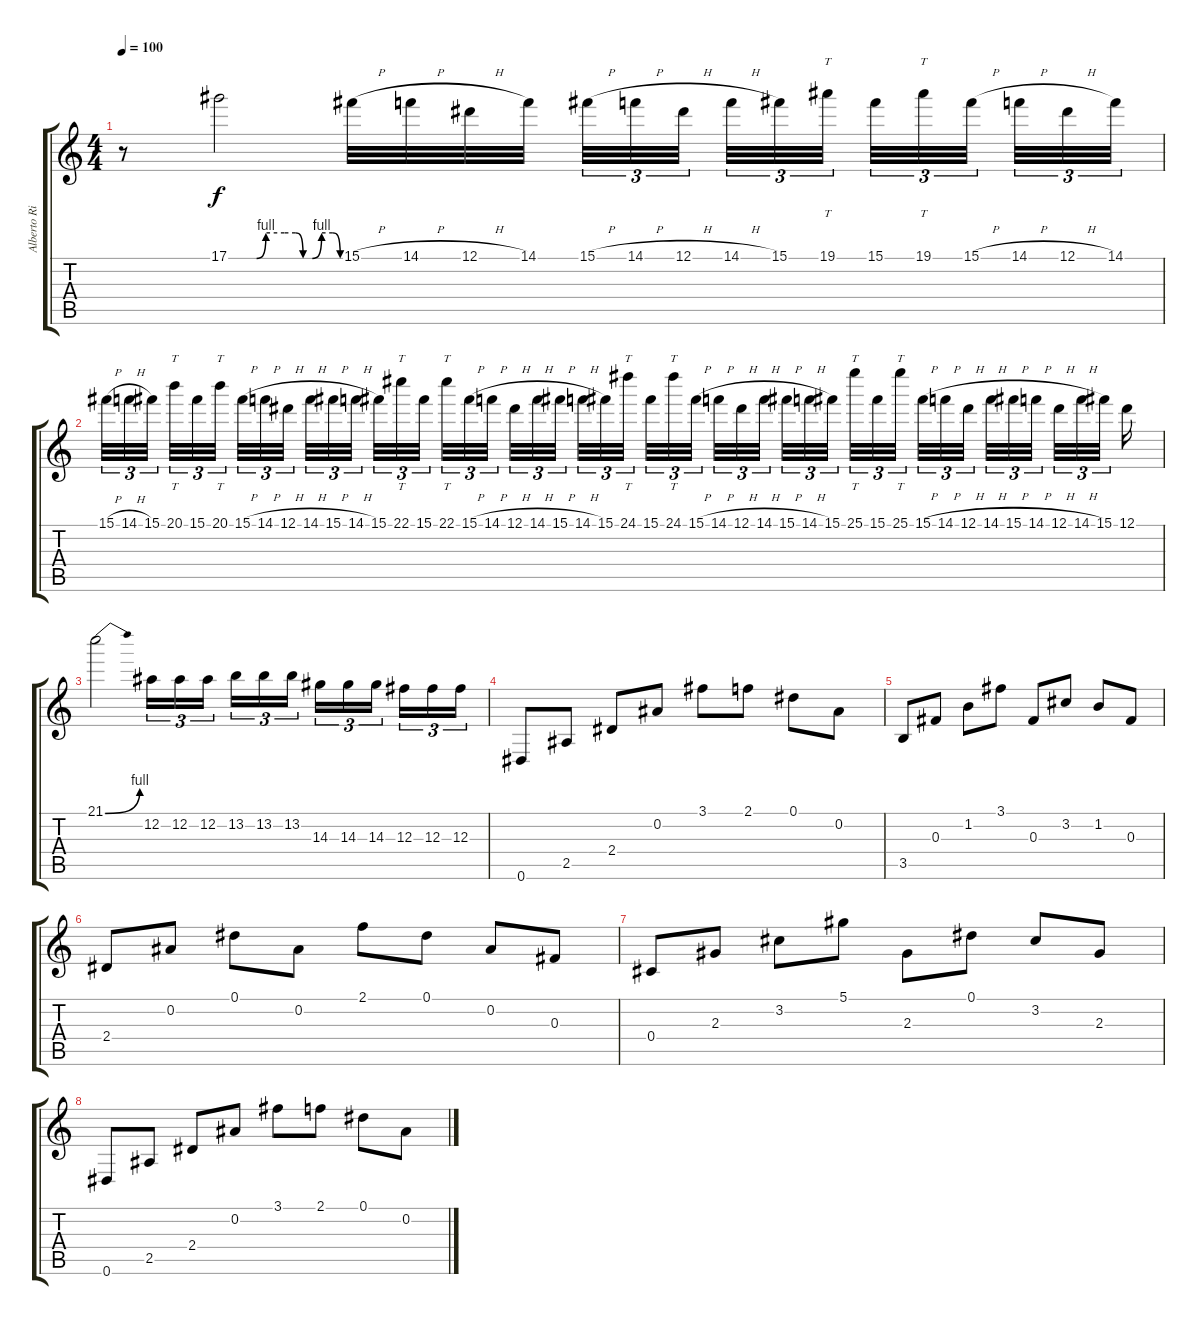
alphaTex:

\track ("Alberto Rionda" "Alberto Ri") {instrument distortionguitar}
\staff {score tabs}
\tuning (Eb4 Bb3 Gb3 Db3 Ab2 Eb2) {hide}
\ts (4 4)
\tempo 100
\clef g2
\ks c
r.8{dy f} 17.1{be (custom 0 0 15 0 20 4 30 4 36 4 40 0 45 0 50 4 56 4 60 0)}.2 15.1{h}.32 14.1{h}.32 12.1{h}.32 14.1.32 15.1{h}.32{tu (3 2)} 14.1{h}.32{tu (3 2)} 12.1{h}.32{tu (3 2)} 14.1{h}.32{tu (3 2)} 15.1.32{tu (3 2)} 19.1.32{tt tu (3 2)} 15.1.32{tu (3 2)} 19.1.32{tt tu (3 2)} 15.1{h}.32{tu (3 2)} 14.1{h}.32{tu (3 2)} 12.1{h}.32{tu (3 2)} 14.1.32{tu (3 2)} |
15.1{h}.32{tu (3 2)} 14.1{h}.32{tu (3 2)} 15.1.32{tu (3 2)} 20.1.32{tt tu (3 2)} 15.1.32{tu (3 2)} 20.1.32{tt tu (3 2)} 15.1{h}.32{tu (3 2)} 14.1{h}.32{tu (3 2)} 12.1{h}.32{tu (3 2)} 14.1{h}.32{tu (3 2)} 15.1{h}.32{tu (3 2)} 14.1{h}.32{tu (3 2)} 15.1.32{tu (3 2)} 22.1.32{tt tu (3 2)} 15.1.32{tu (3 2)} 22.1.32{tt tu (3 2)} 15.1{h}.32{tu (3 2)} 14.1{h}.32{tu (3 2)} 12.1{h}.32{tu (3 2)} 14.1{h}.32{tu (3 2)} 15.1{h}.32{tu (3 2)} 14.1{h}.32{tu (3 2)} 15.1.32{tu (3 2)} 24.1.32{tt tu (3 2)} 15.1.32{tu (3 2)} 24.1.32{tt tu (3 2)} 15.1{h}.32{tu (3 2)} 14.1{h}.32{tu (3 2)} 12.1{h}.32{tu (3 2)} 14.1{h}.32{tu (3 2)} 15.1{h}.32{tu (3 2)} 14.1{h}.32{tu (3 2)} 15.1.32{tu (3 2)} 25.1.32{tt tu (3 2)} 15.1.32{tu (3 2)} 25.1.32{tt tu (3 2)} 15.1{h}.32{tu (3 2)} 14.1{h}.32{tu (3 2)} 12.1{h}.32{tu (3 2)} 14.1{h}.32{tu (3 2)} 15.1{h}.32{tu (3 2)} 14.1{h}.32{tu (3 2)} 12.1{h}.32{tu (3 2)} 14.1{h}.32{tu (3 2)} 15.1.32{tu (3 2)} 12.1.16 |
21.1{be (bend 0 0 60 4)}.2 12.2.16{tu (3 2)} 12.2.16{tu (3 2)} 12.2.16{tu (3 2)} 13.2.16{tu (3 2)} 13.2.16{tu (3 2)} 13.2.16{tu (3 2)} 14.3.16{tu (3 2)} 14.3.16{tu (3 2)} 14.3.16{tu (3 2)} 12.3.16{tu (3 2)} 12.3.16{tu (3 2)} 12.3.16{tu (3 2)} |
0.6.8{instrument electricguitarclean} 2.5.8 2.4.8 0.2.8 3.1.8 2.1.8 0.1.8 0.2.8 |
3.5.8 0.3.8 1.2.8 3.1.8 0.3.8 3.2.8 1.2.8 0.3.8 |
2.4.8 0.2.8 0.1.8 0.2.8 2.1.8 0.1.8 0.2.8 0.3.8 |
0.4.8 2.3.8 3.2.8 5.1.8 2.3.8 0.1.8 3.2.8 2.3.8 |
0.6.8 2.5.8 2.4.8 0.2.8 3.1.8 2.1.8 0.1.8 0.2.8
